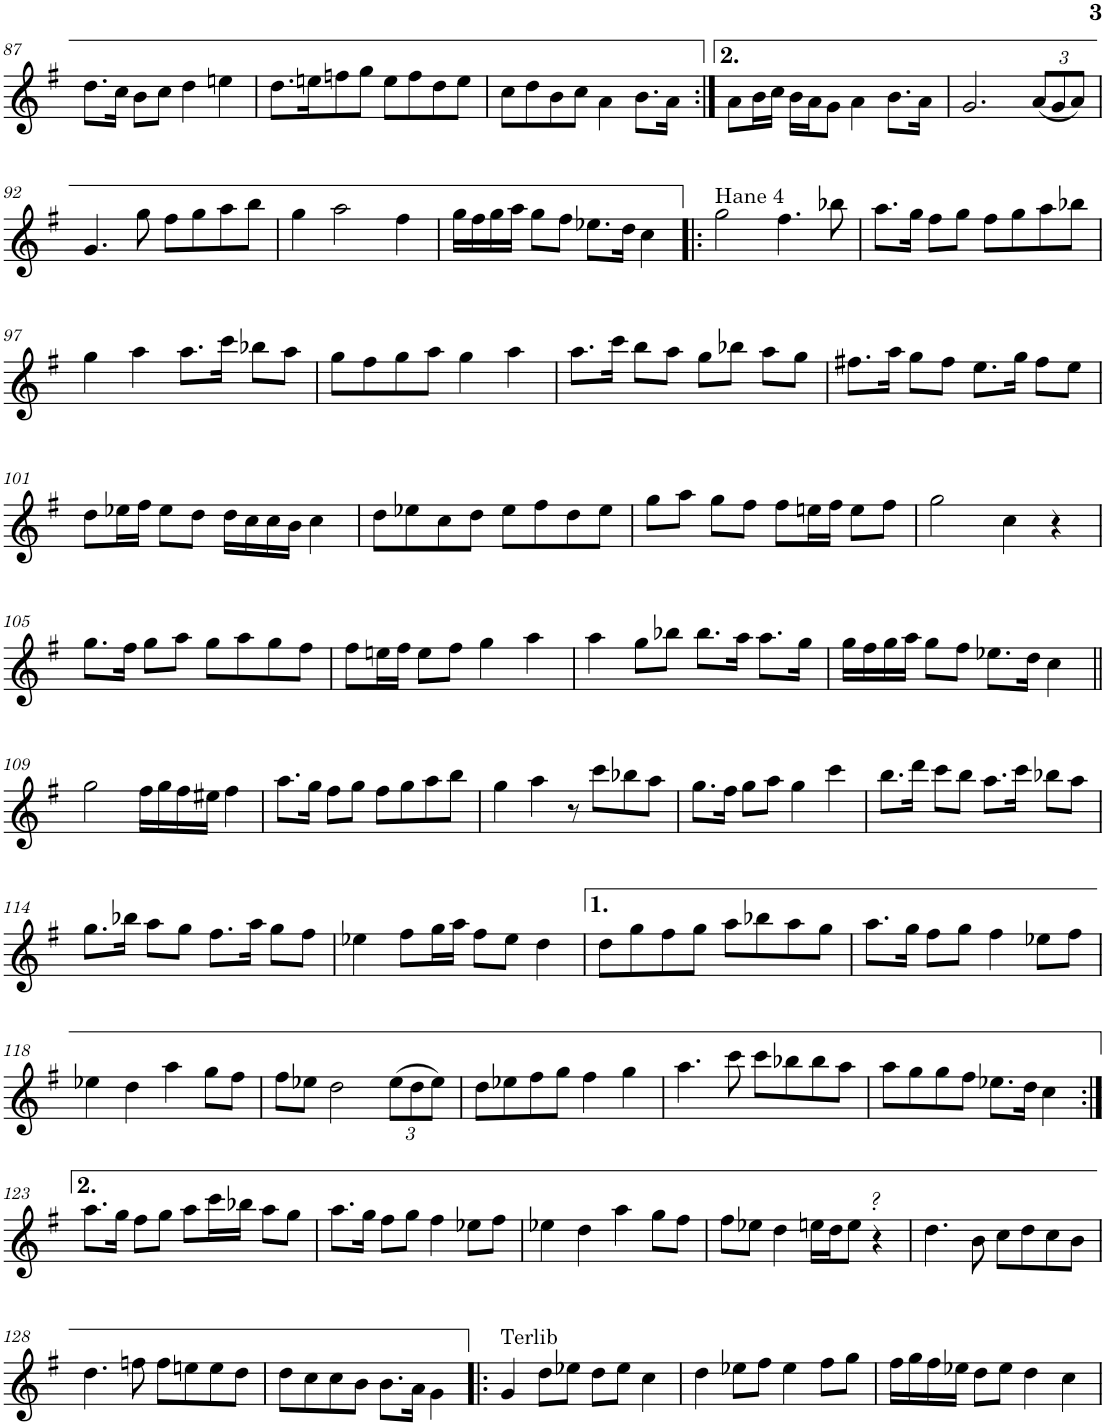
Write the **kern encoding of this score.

**kern
*part1
*staff1
*I"Piano
*I'Pno
!!LO:PB:g=z
*clefG2
*k[f#]
*G:
*M4/4
*met(c)
=87
8.dd\L
16cc\Jk
8b\L
8cc\J
4dd\
4een\
=88
8.dd\L
16een\K
8ffn\
8gg\J
8ee\L
8ff\
8dd\
8ee\J
=89
8cc\L
8dd\
8b\
8cc\J
4a\
8.b\L
16a\Jk
=90:|!
8a\L
16b\L
16cc\JJ
16b\LL
16a\J
8g\J
4a\
8.b\L
16a\Jk
=91
2.g/
*Xbrackettup
(<12a/L
12g/
12a/J)
!!LO:LB:g=z
=92
4.g/
8gg\
8ff#\L
8gg\
8aa\
8bb\J
=93
4gg\
2aa\
4ff#\
=94
16gg\LL
16ff#\
16gg\
16aa\JJ
8gg\L
8ff#\J
8.ee-X\L
16dd\Jk
4cc\
=95!|:
!LO:TX:a:t=Hane 4
2gg\
4.ff#\
8bb-X\
=96
8.aa\L
16gg\Jk
8ff#\L
8gg\J
8ff#\L
8gg\
8aa\
8bb-X\J
!!LO:LB:g=z
=97
4gg\
4aa\
8.aa\L
16ccc\Jk
8bb-X\L
8aa\J
=98
8gg\L
8ff#\
8gg\
8aa\J
4gg\
4aa\
=99
8.aa\L
16ccc\Jk
8bb\L
8aa\J
8gg\L
8bb-X\J
8aa\L
8gg\J
=100
8.ff#X\L
16aa\Jk
8gg\L
8ff#\J
8.ee\L
16gg\Jk
8ff#\L
8ee\J
!!LO:LB:g=z
=101
8dd\L
16ee-X\L
16ff#\JJ
8ee-\L
8dd\J
16dd\LL
16cc\
16cc\
16b\JJ
4cc\
=102
8dd\L
8ee-X\
8cc\
8dd\J
8ee-\L
8ff#\
8dd\
8ee-\J
=103
8gg\L
8aa\J
8gg\L
8ff#\J
8ff#\L
16een\L
16ff#\JJ
8ee\L
8ff#\J
=104
2gg\
4cc\
4r
!!LO:LB:g=z
=105
8.gg\L
16ff#\Jk
8gg\L
8aa\J
8gg\L
8aa\
8gg\
8ff#\J
=106
8ff#\L
16een\L
16ff#\JJ
8ee\L
8ff#\J
4gg\
4aa\
=107
4aa\
8gg\L
8bb-X\J
8.bb-\L
16aa\Jk
8.aa\L
16gg\Jk
=108
16gg\LL
16ff#\
16gg\
16aa\JJ
8gg\L
8ff#\J
8.ee-X\L
16dd\Jk
4cc\
!!LO:LB:g=z
=109||
2gg\
16ff#\LL
16gg\
16ff#\
16ee#X\JJ
4ff#\
=110
8.aa\L
16gg\Jk
8ff#\L
8gg\J
8ff#\L
8gg\
8aa\
8bb\J
=111
4gg\
4aa\
8r
8ccc\L
8bb-X\
8aa\J
=112
8.gg\L
16ff#\Jk
8gg\L
8aa\J
4gg\
4ccc\
=113
8.bb\L
16ddd\Jk
8ccc\L
8bb\J
8.aa\L
16ccc\Jk
8bb-X\L
8aa\J
!!LO:LB:g=z
=114
8.gg\L
16bb-X\Jk
8aa\L
8gg\J
8.ff#\L
16aa\Jk
8gg\L
8ff#\J
=115
4ee-X\
8ff#\L
16gg\L
16aa\JJ
8ff#\L
8ee-\J
4dd\
=116
8dd\L
8gg\
8ff#\
8gg\J
8aa\L
8bb-X\
8aa\
8gg\J
=117
8.aa\L
16gg\Jk
8ff#\L
8gg\J
4ff#\
8ee-X\L
8ff#\J
!!LO:LB:g=z
=118
4ee-X\
4dd\
4aa\
8gg\L
8ff#\J
=119
8ff#\L
8ee-X\J
2dd\
(>12ee-\L
12dd\
12ee-\J)
=120
8dd\L
8ee-X\
8ff#\
8gg\J
4ff#\
4gg\
=121
4.aa\
8ccc\
8ccc\L
8bb-X\
8bb-\
8aa\J
=122
8aa\L
8gg\
8gg\
8ff#\J
8.ee-X\L
16dd\Jk
4cc\
!!LO:LB:g=z
=123:|!
8.aa\L
16gg\Jk
8ff#\L
8gg\J
8aa\L
16ccc\L
16bb-X\JJ
8aa\L
8gg\J
=124
8.aa\L
16gg\Jk
8ff#\L
8gg\J
4ff#\
8ee-X\L
8ff#\J
=125
4ee-X\
4dd\
4aa\
8gg\L
8ff#\J
=126
8ff#\L
8ee-X\J
4dd\
16een\LL
16dd\J
8ee\J
!LO:TX:a:i:t=?
4r
=127
4.dd\
8b\
8cc\L
8dd\
8cc\
8b\J
!!LO:LB:g=z
=128
4.dd\
8ffn\
8ff\L
8een\
8ee\
8dd\J
=129
8dd\L
8cc\
8cc\
8b\J
8.b\L
16a\Jk
4g\
=130!|:
!LO:TX:a:t=Terlib
4g/
8dd\L
8ee-X\J
8dd\L
8ee-\J
4cc\
=131
4dd\
8ee-X\L
8ff#\J
4ee-\
8ff#\L
8gg\J
=132
16ff#\LL
16gg\
16ff#\
16ee-X\JJ
8dd\L
8ee-\J
4dd\
4cc\
=
*-
